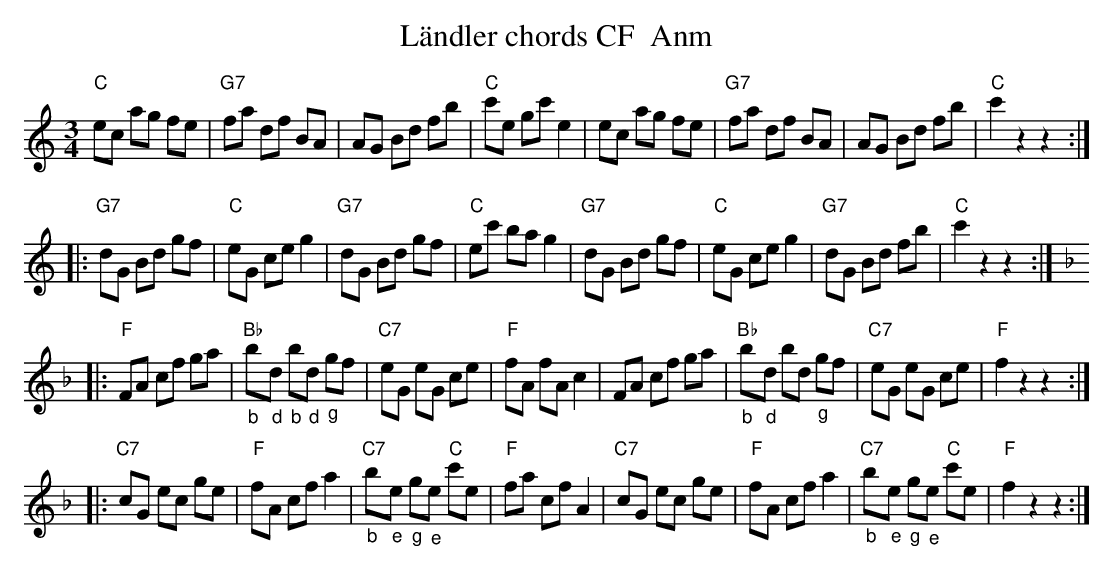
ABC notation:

X:1
T: L\"andler chords CF  Anm
M:3/4
L:1/8
K:C %%MIDI gchordon
"C"ec ag fe | "G7"fa df BA | AG Bd fb | "C"c'e gc' e2 | ec ag fe | "G7"fa df BA | AG Bd fb | "C"c'2z2z2 ::
"G7"dG Bd gf | "C"eG ce g2 | "G7"dG Bd gf | "C"ec' ba g2 | "G7"dG Bd gf | "C"eG ce g2 | "G7"dG Bd fb | "C"c'2z2z2 :: [K:F]
"F"FA cf ga | "Bb""_b"b"_d"d "_b"b"_d"d "_g"gf | "C7"eG eG ce | "F"fA fA c2 | FA cf ga | "Bb""_b"b"_d"d bd "_g"gf | "C7"eG eG ce | "F"f2z2z2 ::
"C7"cG ec ge | "F"fA cf a2 | "C7""_b"b"_e"e "_g"g"_e"e "C"c'e | "F"fa cf A2 | "C7"cG ec ge | "F"fA cf a2 | "C7""_b"b"_e"e "_g"g"_e"e "C"c'e | "F"f2z2z2 :|
